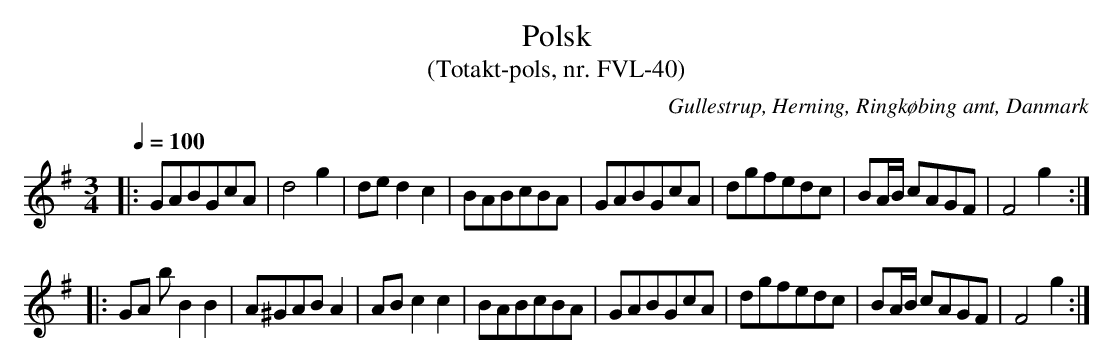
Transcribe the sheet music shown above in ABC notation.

X:1
T:Polsk
T:(Totakt-pols, nr. FVL-40)
O:Gullestrup, Herning, Ringkøbing amt, Danmark
M:3/4
L:1/8
Q:1/4=100
K:G
|: GABGcA | d4 g2 | de d2 c2 | BABcBA | GABGcA | dgfedc | BA/B/ cAGF | F4 g2 :|
|: GA bB2 B2 | A^GAB A2 | AB c2 c2 | BABcBA | GABGcA | dgfedc | BA/B/ cAGF | F4 g2 :|
